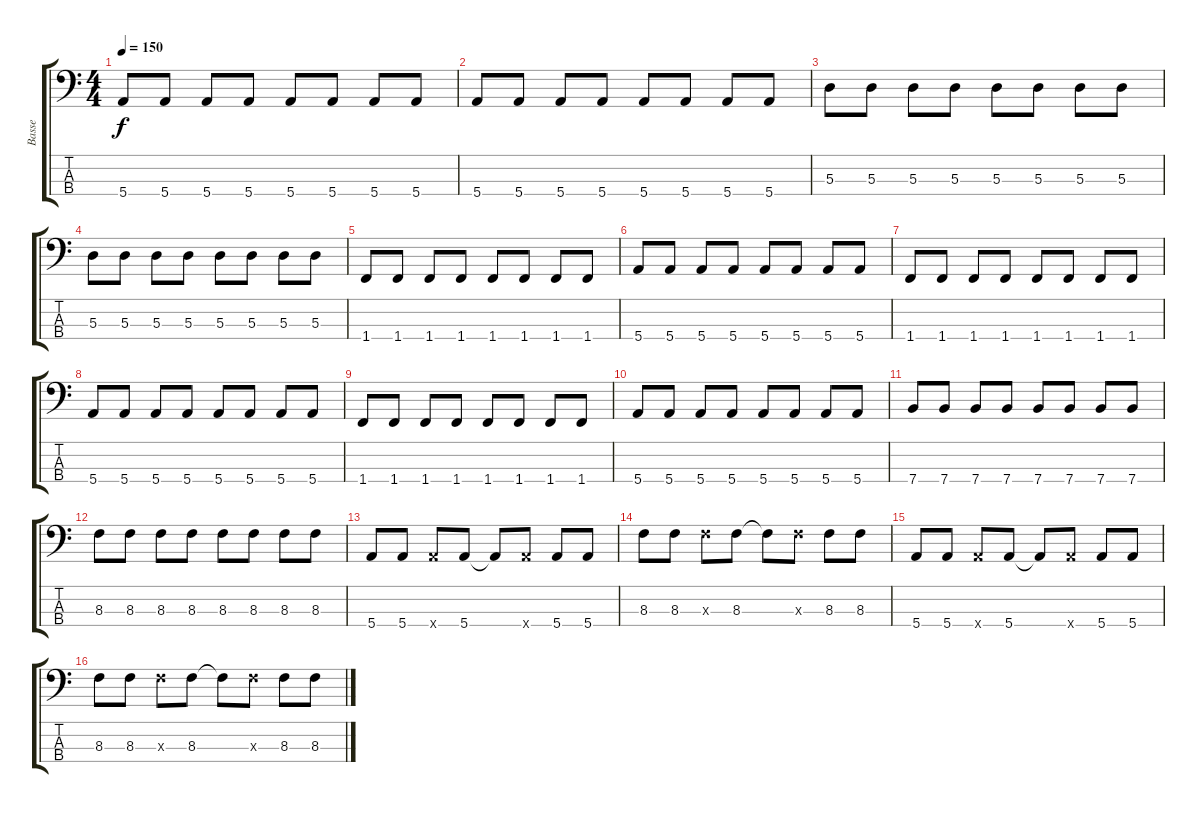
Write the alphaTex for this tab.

\track ("Basse" "Basse") {instrument acousticguitarnylon}
\staff {score tabs}
\tuning (G2 D2 A1 E1) {hide}
\ts (4 4)
\tempo 150
\clef f4
\ks c
5.4.8{dy f} 5.4.8 5.4.8 5.4.8 5.4.8 5.4.8 5.4.8 5.4.8 |
5.4.8 5.4.8 5.4.8 5.4.8 5.4.8 5.4.8 5.4.8 5.4.8 |
5.3.8 5.3.8 5.3.8 5.3.8 5.3.8 5.3.8 5.3.8 5.3.8 |
5.3.8 5.3.8 5.3.8 5.3.8 5.3.8 5.3.8 5.3.8 5.3.8 |
1.4.8 1.4.8 1.4.8 1.4.8 1.4.8 1.4.8 1.4.8 1.4.8 |
5.4.8 5.4.8 5.4.8 5.4.8 5.4.8 5.4.8 5.4.8 5.4.8 |
1.4.8 1.4.8 1.4.8 1.4.8 1.4.8 1.4.8 1.4.8 1.4.8 |
5.4.8 5.4.8 5.4.8 5.4.8 5.4.8 5.4.8 5.4.8 5.4.8 |
1.4.8 1.4.8 1.4.8 1.4.8 1.4.8 1.4.8 1.4.8 1.4.8 |
5.4.8 5.4.8 5.4.8 5.4.8 5.4.8 5.4.8 5.4.8 5.4.8 |
7.4.8 7.4.8 7.4.8 7.4.8 7.4.8 7.4.8 7.4.8 7.4.8 |
8.3.8 8.3.8 8.3.8 8.3.8 8.3.8 8.3.8 8.3.8 8.3.8 |
5.4.8 5.4.8 5.4{x}.8 5.4.8 5.4{t}.8 5.4{x}.8 5.4.8 5.4.8 |
8.3.8 8.3.8 8.3{x}.8 8.3.8 8.3{t}.8 8.3{x}.8 8.3.8 8.3.8 |
5.4.8 5.4.8 5.4{x}.8 5.4.8 5.4{t}.8 5.4{x}.8 5.4.8 5.4.8 |
8.3.8 8.3.8 8.3{x}.8 8.3.8 8.3{t}.8 8.3{x}.8 8.3.8 8.3.8
